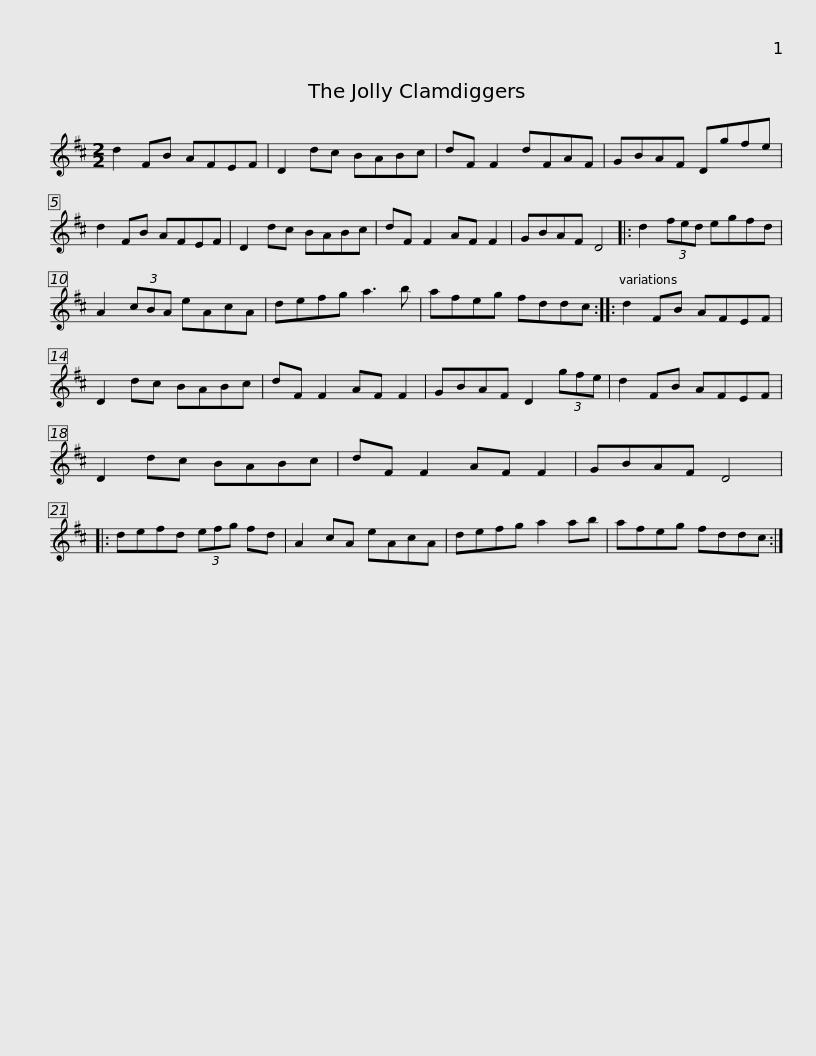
X:1
L:1/8
M:2/2
I:linebreak $
K:D
V:1 treble
V:1
 d2 FB AFEF | D2 dc BABc | dF F2 dFAF | GBAF Dgfe | d2 FB AFEF | %5
 D2 dc BABc |$ dF F2 AF F2 | GBAF D4 |: d2 (3fed egfd | A2 (3cBA eAcA | %10
 defg a3 b | afeg fddc ::$ d2 FB AFEF | D2 dc BABc | dF F2 AF F2 | %15
 GBAF D2 (3gfe | d2 FB AFEF | D2 dc BABc |$ dF F2 AF F2 | GBAF D4 |: %20
 defd (3efg fd | A2 cA eAcA | defg a2 ab | afeg fddc :| %24
